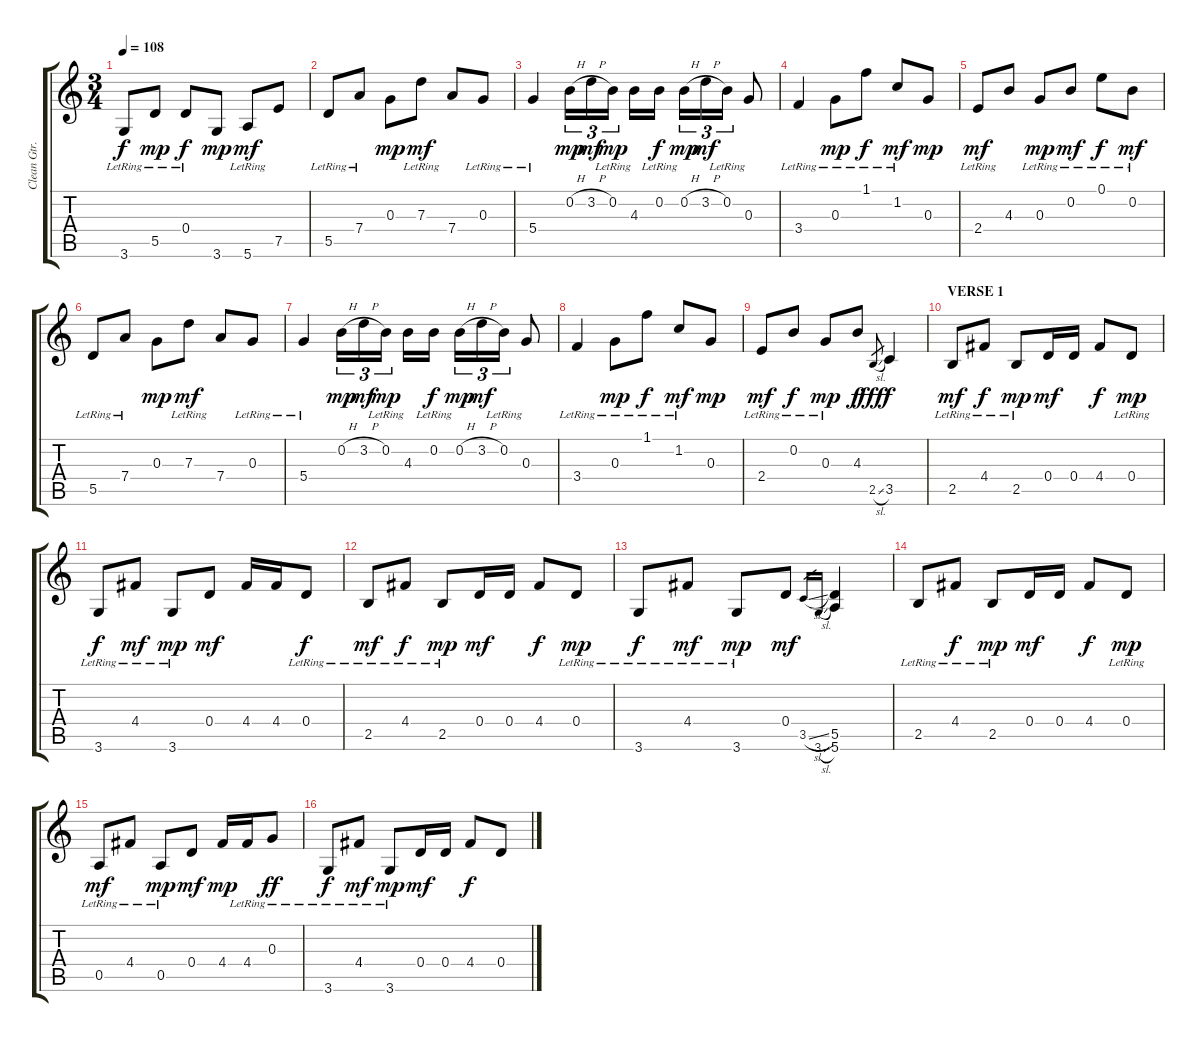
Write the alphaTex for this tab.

\track ("Clean Gtr.1" "Clean Gtr.") {instrument electricguitarclean}
\staff {score tabs}
\tuning (E4 B3 G3 D3 A2 E2) {hide}
\ts (3 4)
\tempo 108
\clef g2
\ks c
3.6{lr}.8{dy f} 5.5{lr}.8{dy mp} 0.4{lr}.8{dy f} 3.6.8{dy mp} 5.6{lr}.8{dy mf} 7.5.8 |
5.5{lr}.8 7.4{lr}.8 0.3.8{dy mp} 7.3{lr}.8{dy mf} 7.4.8 0.3{lr}.8 |
5.4{lr}.4 0.2{h}.16{tu (3 2) dy mp} 3.2{h}.16{tu (3 2) dy mf} 0.2{lr}.16{tu (3 2) dy mp} 4.3.16 0.2{lr}.16{dy f} 0.2{h}.16{tu (3 2) dy mp} 3.2{h}.16{tu (3 2) dy mf} 0.2{lr}.16{tu (3 2)} 0.3.8 |
3.4{lr}.4 0.3{lr}.8{dy mp} 1.1{lr}.8{dy f} 1.2{lr}.8{dy mf} 0.3.8{dy mp} |
2.4{lr}.8{dy mf} 4.3.8 0.3{lr}.8{dy mp} 0.2{lr}.8{dy mf} 0.1{lr}.8{dy f} 0.2{lr}.8{dy mf} |
5.5{lr}.8 7.4{lr}.8 0.3.8{dy mp} 7.3{lr}.8{dy mf} 7.4.8 0.3{lr}.8 |
5.4{lr}.4 0.2{h}.16{tu (3 2) dy mp} 3.2{h}.16{tu (3 2) dy mf} 0.2{lr}.16{tu (3 2) dy mp} 4.3.16 0.2{lr}.16{dy f} 0.2{h}.16{tu (3 2) dy mp} 3.2{h}.16{tu (3 2) dy mf} 0.2{lr}.16{tu (3 2)} 0.3.8 |
3.4{lr}.4 0.3{lr}.8{dy mp} 1.1{lr}.8{dy f} 1.2{lr}.8{dy mf} 0.3.8{dy mp} |
2.4{lr}.8{dy mf} 0.2{lr}.8{dy f} 0.3{lr}.8{dy mp} 4.3.8{dy f} 2.5{sl}.8{gr dy fff} 3.5.4{dy f} |
\section ("" "VERSE 1")
2.5{lr}.8{dy mf} 4.4{lr}.8{dy f} 2.5{lr}.8{dy mp} 0.4.16{dy mf} 0.4.16 4.4.8{dy f} 0.4{lr}.8{dy mp} |
3.6{lr}.8{dy f} 4.4{lr}.8{dy mf} 3.6{lr}.8{dy mp} 0.4.8{dy mf} 4.4.16 4.4.16 0.4{lr}.8{dy f} |
2.5{lr}.8{dy mf} 4.4{lr}.8{dy f} 2.5{lr}.8{dy mp} 0.4.16{dy mf} 0.4.16 4.4.8{dy f} 0.4{lr}.8{dy mp} |
3.6{lr}.8{dy f} 4.4{lr}.8{dy mf} 3.6{lr}.8{dy mp} 0.4.8{dy mf} 3.5{sl}.16{gr} 3.6{sl}.16{gr} (5.5 5.6).4 |
2.5{lr}.8 4.4{lr}.8{dy f} 2.5{lr}.8{dy mp} 0.4.16{dy mf} 0.4.16 4.4.8{dy f} 0.4{lr}.8{dy mp} |
0.5{lr}.8{dy mf} 4.4{lr}.8 0.5{lr}.8{dy mp} 0.4.8{dy mf} 4.4.16{dy mp} 4.4{lr}.16 0.3{lr}.8{dy ff} |
3.6{lr}.8{dy f} 4.4{lr}.8{dy mf} 3.6{lr}.8{dy mp} 0.4.16{dy mf} 0.4.16 4.4.8{dy f} 0.4.8
